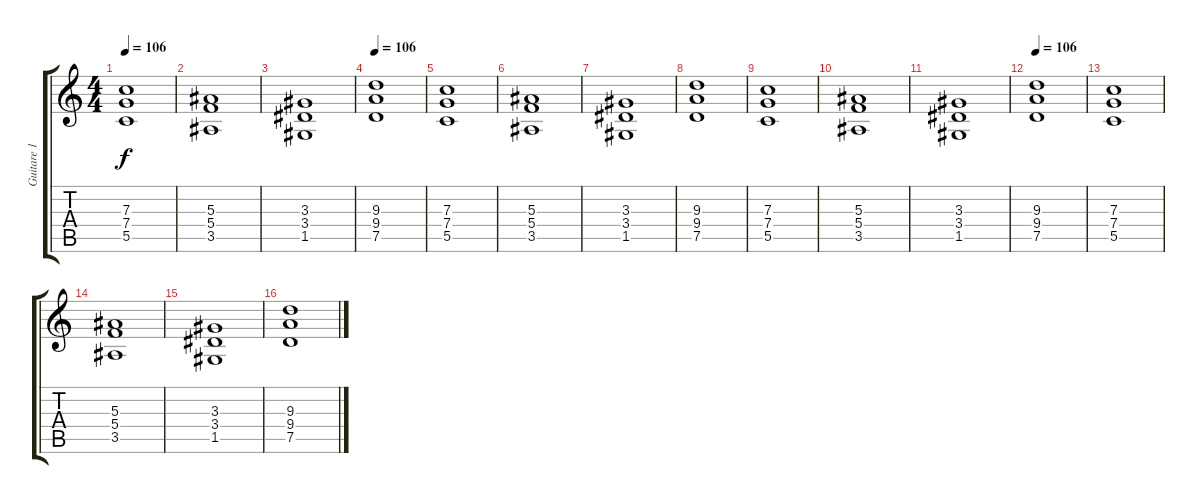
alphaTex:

\track ("Guitare 1" "Guitare 1") {instrument distortionguitar}
\staff {score tabs}
\tuning (D4 A3 F3 C3 G2 D2) {hide}
\ts (4 4)
\tempo 106
\clef g2
\ks c
(7.3 7.4 5.5).1{dy f} |
(5.3 5.4 3.5).1 |
(3.3 3.4 1.5).1 |
\tempo 106
(9.3 9.4 7.5).1{volume 14} |
(7.3 7.4 5.5).1 |
(5.3 5.4 3.5).1 |
(3.3 3.4 1.5).1 |
(9.3 9.4 7.5).1{volume 14} |
(7.3 7.4 5.5).1 |
(5.3 5.4 3.5).1 |
(3.3 3.4 1.5).1 |
\tempo 106
(9.3 9.4 7.5).1{volume 14} |
(7.3 7.4 5.5).1 |
(5.3 5.4 3.5).1 |
(3.3 3.4 1.5).1 |
(9.3 9.4 7.5).1{volume 14}
